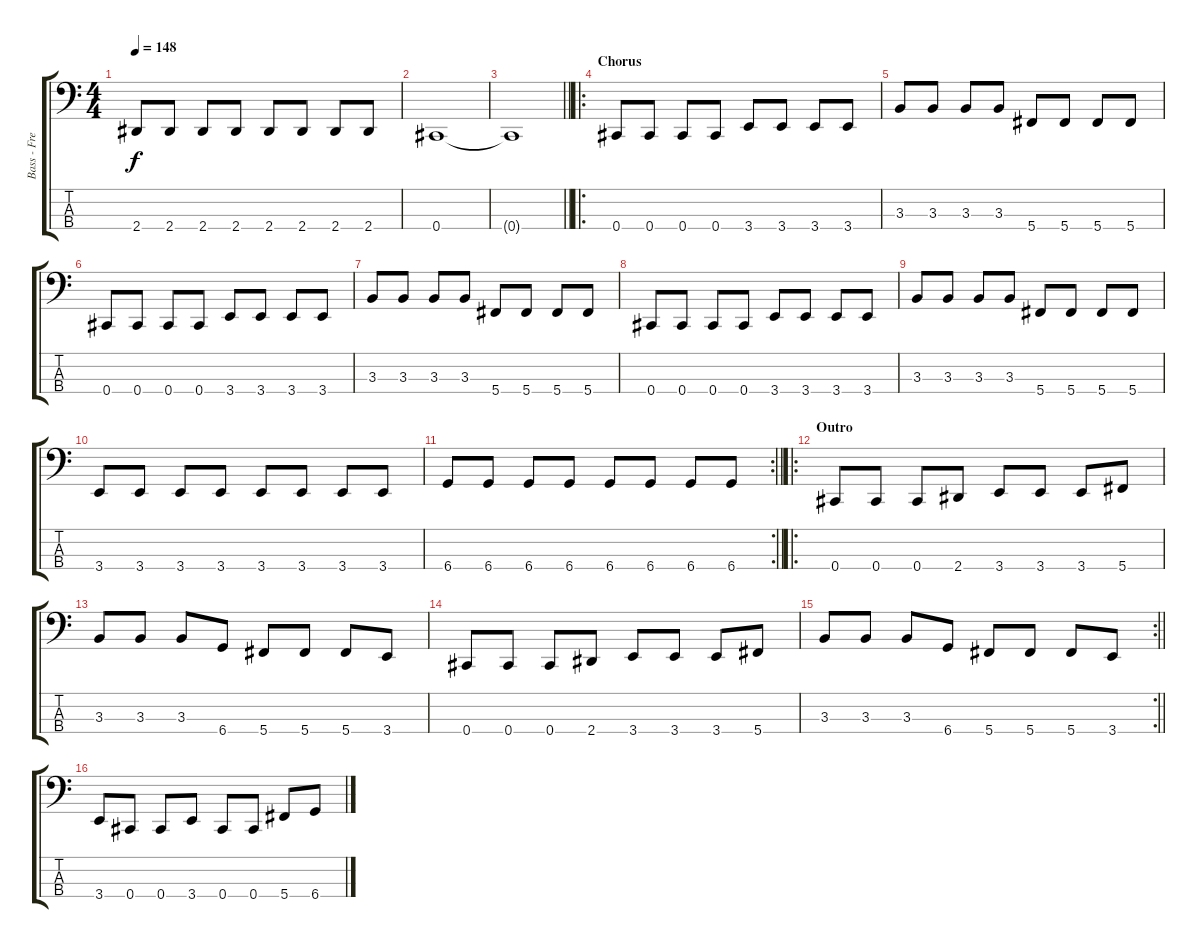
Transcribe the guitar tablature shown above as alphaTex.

\track ("Bass - Freddy Herrera" "Bass - Fre") {instrument electricbassfinger}
\staff {score tabs}
\tuning (Gb2 Db2 Ab1 Db1) {hide}
\ts (4 4)
\tempo 148
\clef f4
\ks c
2.4.8{dy f} 2.4.8 2.4.8 2.4.8 2.4.8 2.4.8 2.4.8 2.4.8 |
0.4.1 |
\barLineRight lightlight
0.4{t}.1 |
\ro
\section ("" "Chorus")
0.4.8 0.4.8 0.4.8 0.4.8 3.4.8 3.4.8 3.4.8 3.4.8 |
3.3.8 3.3.8 3.3.8 3.3.8 5.4.8 5.4.8 5.4.8 5.4.8 |
0.4.8 0.4.8 0.4.8 0.4.8 3.4.8 3.4.8 3.4.8 3.4.8 |
3.3.8 3.3.8 3.3.8 3.3.8 5.4.8 5.4.8 5.4.8 5.4.8 |
0.4.8 0.4.8 0.4.8 0.4.8 3.4.8 3.4.8 3.4.8 3.4.8 |
3.3.8 3.3.8 3.3.8 3.3.8 5.4.8 5.4.8 5.4.8 5.4.8 |
3.4.8 3.4.8 3.4.8 3.4.8 3.4.8 3.4.8 3.4.8 3.4.8 |
\rc 2
\barLineRight lightlight
6.4.8 6.4.8 6.4.8 6.4.8 6.4.8 6.4.8 6.4.8 6.4.8 |
\ro
\section ("" "Outro")
0.4.8 0.4.8 0.4.8 2.4.8 3.4.8 3.4.8 3.4.8 5.4.8 |
3.3.8 3.3.8 3.3.8 6.4.8 5.4.8 5.4.8 5.4.8 3.4.8 |
0.4.8 0.4.8 0.4.8 2.4.8 3.4.8 3.4.8 3.4.8 5.4.8 |
\rc 2
\barLineRight lightlight
3.3.8 3.3.8 3.3.8 6.4.8 5.4.8 5.4.8 5.4.8 3.4.8 |
3.4.8 0.4.8 0.4.8 3.4.8 0.4.8 0.4.8 5.4.8 6.4.8
